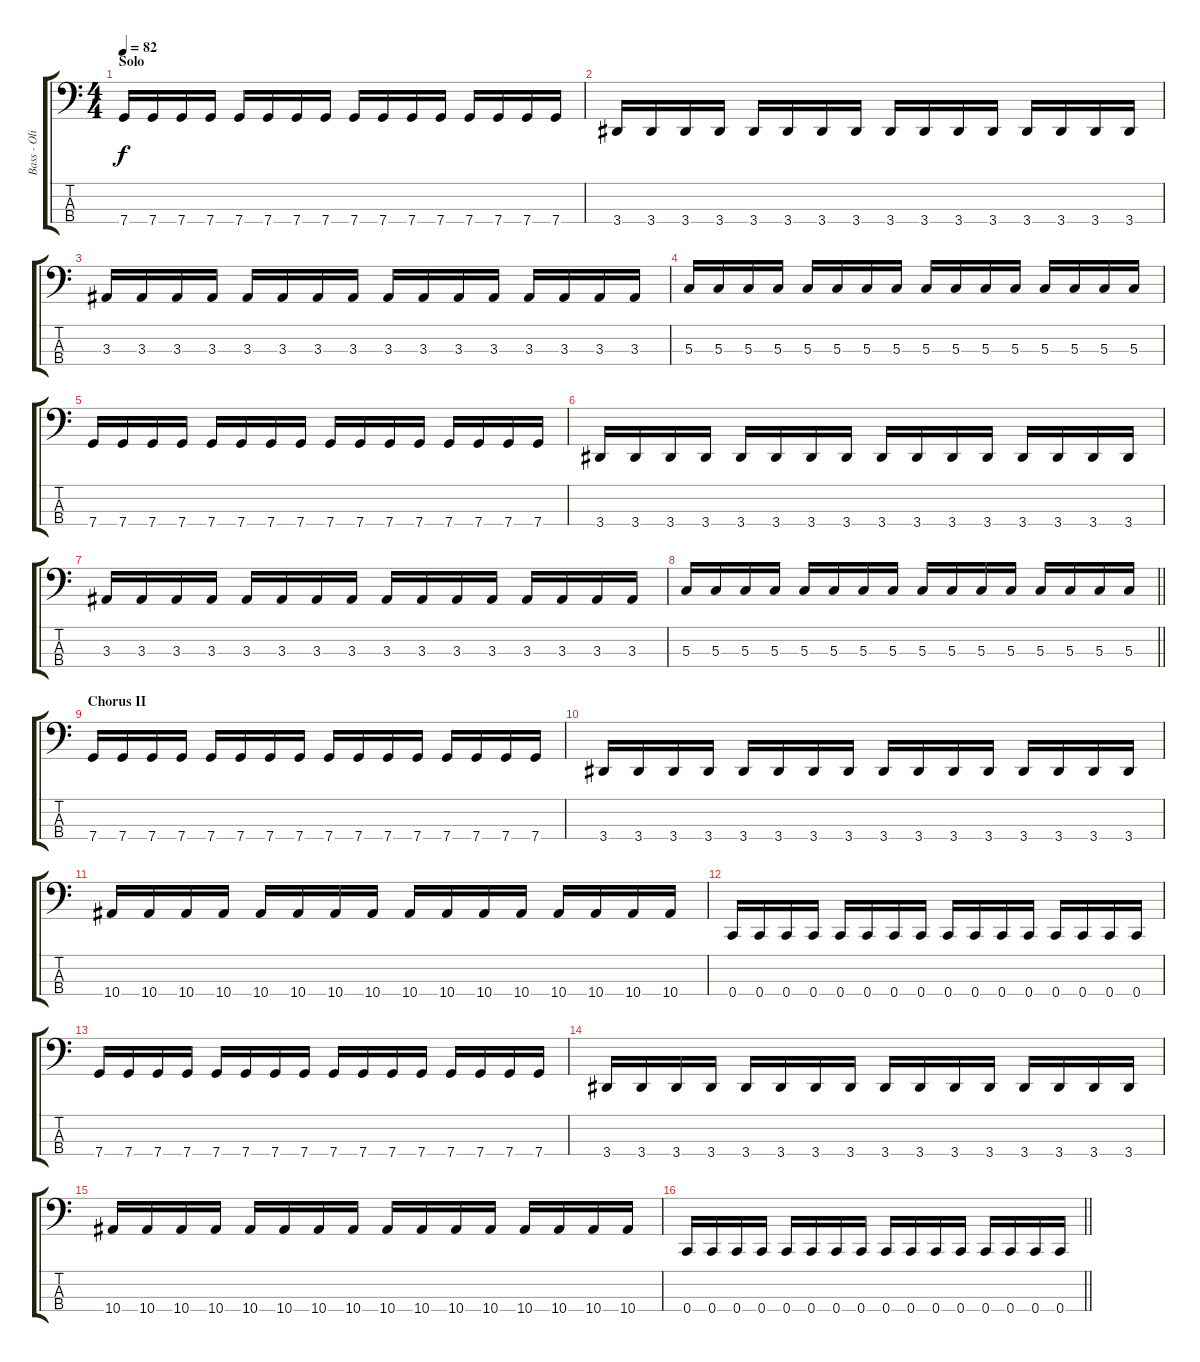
\track ("Bass - Oliver Riedel" "Bass - Oli") {instrument electricbassfinger}
\staff {score tabs}
\tuning (F2 C2 G1 C1) {hide}
\ts (4 4)
\section ("" "Solo")
\tempo 82
\clef f4
\ks c
7.4.16{dy f} 7.4.16 7.4.16 7.4.16 7.4.16 7.4.16 7.4.16 7.4.16 7.4.16 7.4.16 7.4.16 7.4.16 7.4.16 7.4.16 7.4.16 7.4.16 |
3.4.16 3.4.16 3.4.16 3.4.16 3.4.16 3.4.16 3.4.16 3.4.16 3.4.16 3.4.16 3.4.16 3.4.16 3.4.16 3.4.16 3.4.16 3.4.16 |
3.3.16 3.3.16 3.3.16 3.3.16 3.3.16 3.3.16 3.3.16 3.3.16 3.3.16 3.3.16 3.3.16 3.3.16 3.3.16 3.3.16 3.3.16 3.3.16 |
5.3.16 5.3.16 5.3.16 5.3.16 5.3.16 5.3.16 5.3.16 5.3.16 5.3.16 5.3.16 5.3.16 5.3.16 5.3.16 5.3.16 5.3.16 5.3.16 |
7.4.16 7.4.16 7.4.16 7.4.16 7.4.16 7.4.16 7.4.16 7.4.16 7.4.16 7.4.16 7.4.16 7.4.16 7.4.16 7.4.16 7.4.16 7.4.16 |
3.4.16 3.4.16 3.4.16 3.4.16 3.4.16 3.4.16 3.4.16 3.4.16 3.4.16 3.4.16 3.4.16 3.4.16 3.4.16 3.4.16 3.4.16 3.4.16 |
3.3.16 3.3.16 3.3.16 3.3.16 3.3.16 3.3.16 3.3.16 3.3.16 3.3.16 3.3.16 3.3.16 3.3.16 3.3.16 3.3.16 3.3.16 3.3.16 |
\barLineRight lightlight
5.3.16 5.3.16 5.3.16 5.3.16 5.3.16 5.3.16 5.3.16 5.3.16 5.3.16 5.3.16 5.3.16 5.3.16 5.3.16 5.3.16 5.3.16 5.3.16 |
\section ("" "Chorus II")
7.4.16 7.4.16 7.4.16 7.4.16 7.4.16 7.4.16 7.4.16 7.4.16 7.4.16 7.4.16 7.4.16 7.4.16 7.4.16 7.4.16 7.4.16 7.4.16 |
3.4.16 3.4.16 3.4.16 3.4.16 3.4.16 3.4.16 3.4.16 3.4.16 3.4.16 3.4.16 3.4.16 3.4.16 3.4.16 3.4.16 3.4.16 3.4.16 |
10.4.16 10.4.16 10.4.16 10.4.16 10.4.16 10.4.16 10.4.16 10.4.16 10.4.16 10.4.16 10.4.16 10.4.16 10.4.16 10.4.16 10.4.16 10.4.16 |
0.4.16 0.4.16 0.4.16 0.4.16 0.4.16 0.4.16 0.4.16 0.4.16 0.4.16 0.4.16 0.4.16 0.4.16 0.4.16 0.4.16 0.4.16 0.4.16 |
7.4.16 7.4.16 7.4.16 7.4.16 7.4.16 7.4.16 7.4.16 7.4.16 7.4.16 7.4.16 7.4.16 7.4.16 7.4.16 7.4.16 7.4.16 7.4.16 |
3.4.16 3.4.16 3.4.16 3.4.16 3.4.16 3.4.16 3.4.16 3.4.16 3.4.16 3.4.16 3.4.16 3.4.16 3.4.16 3.4.16 3.4.16 3.4.16 |
10.4.16 10.4.16 10.4.16 10.4.16 10.4.16 10.4.16 10.4.16 10.4.16 10.4.16 10.4.16 10.4.16 10.4.16 10.4.16 10.4.16 10.4.16 10.4.16 |
\barLineRight lightlight
0.4.16 0.4.16 0.4.16 0.4.16 0.4.16 0.4.16 0.4.16 0.4.16 0.4.16 0.4.16 0.4.16 0.4.16 0.4.16 0.4.16 0.4.16 0.4.16
